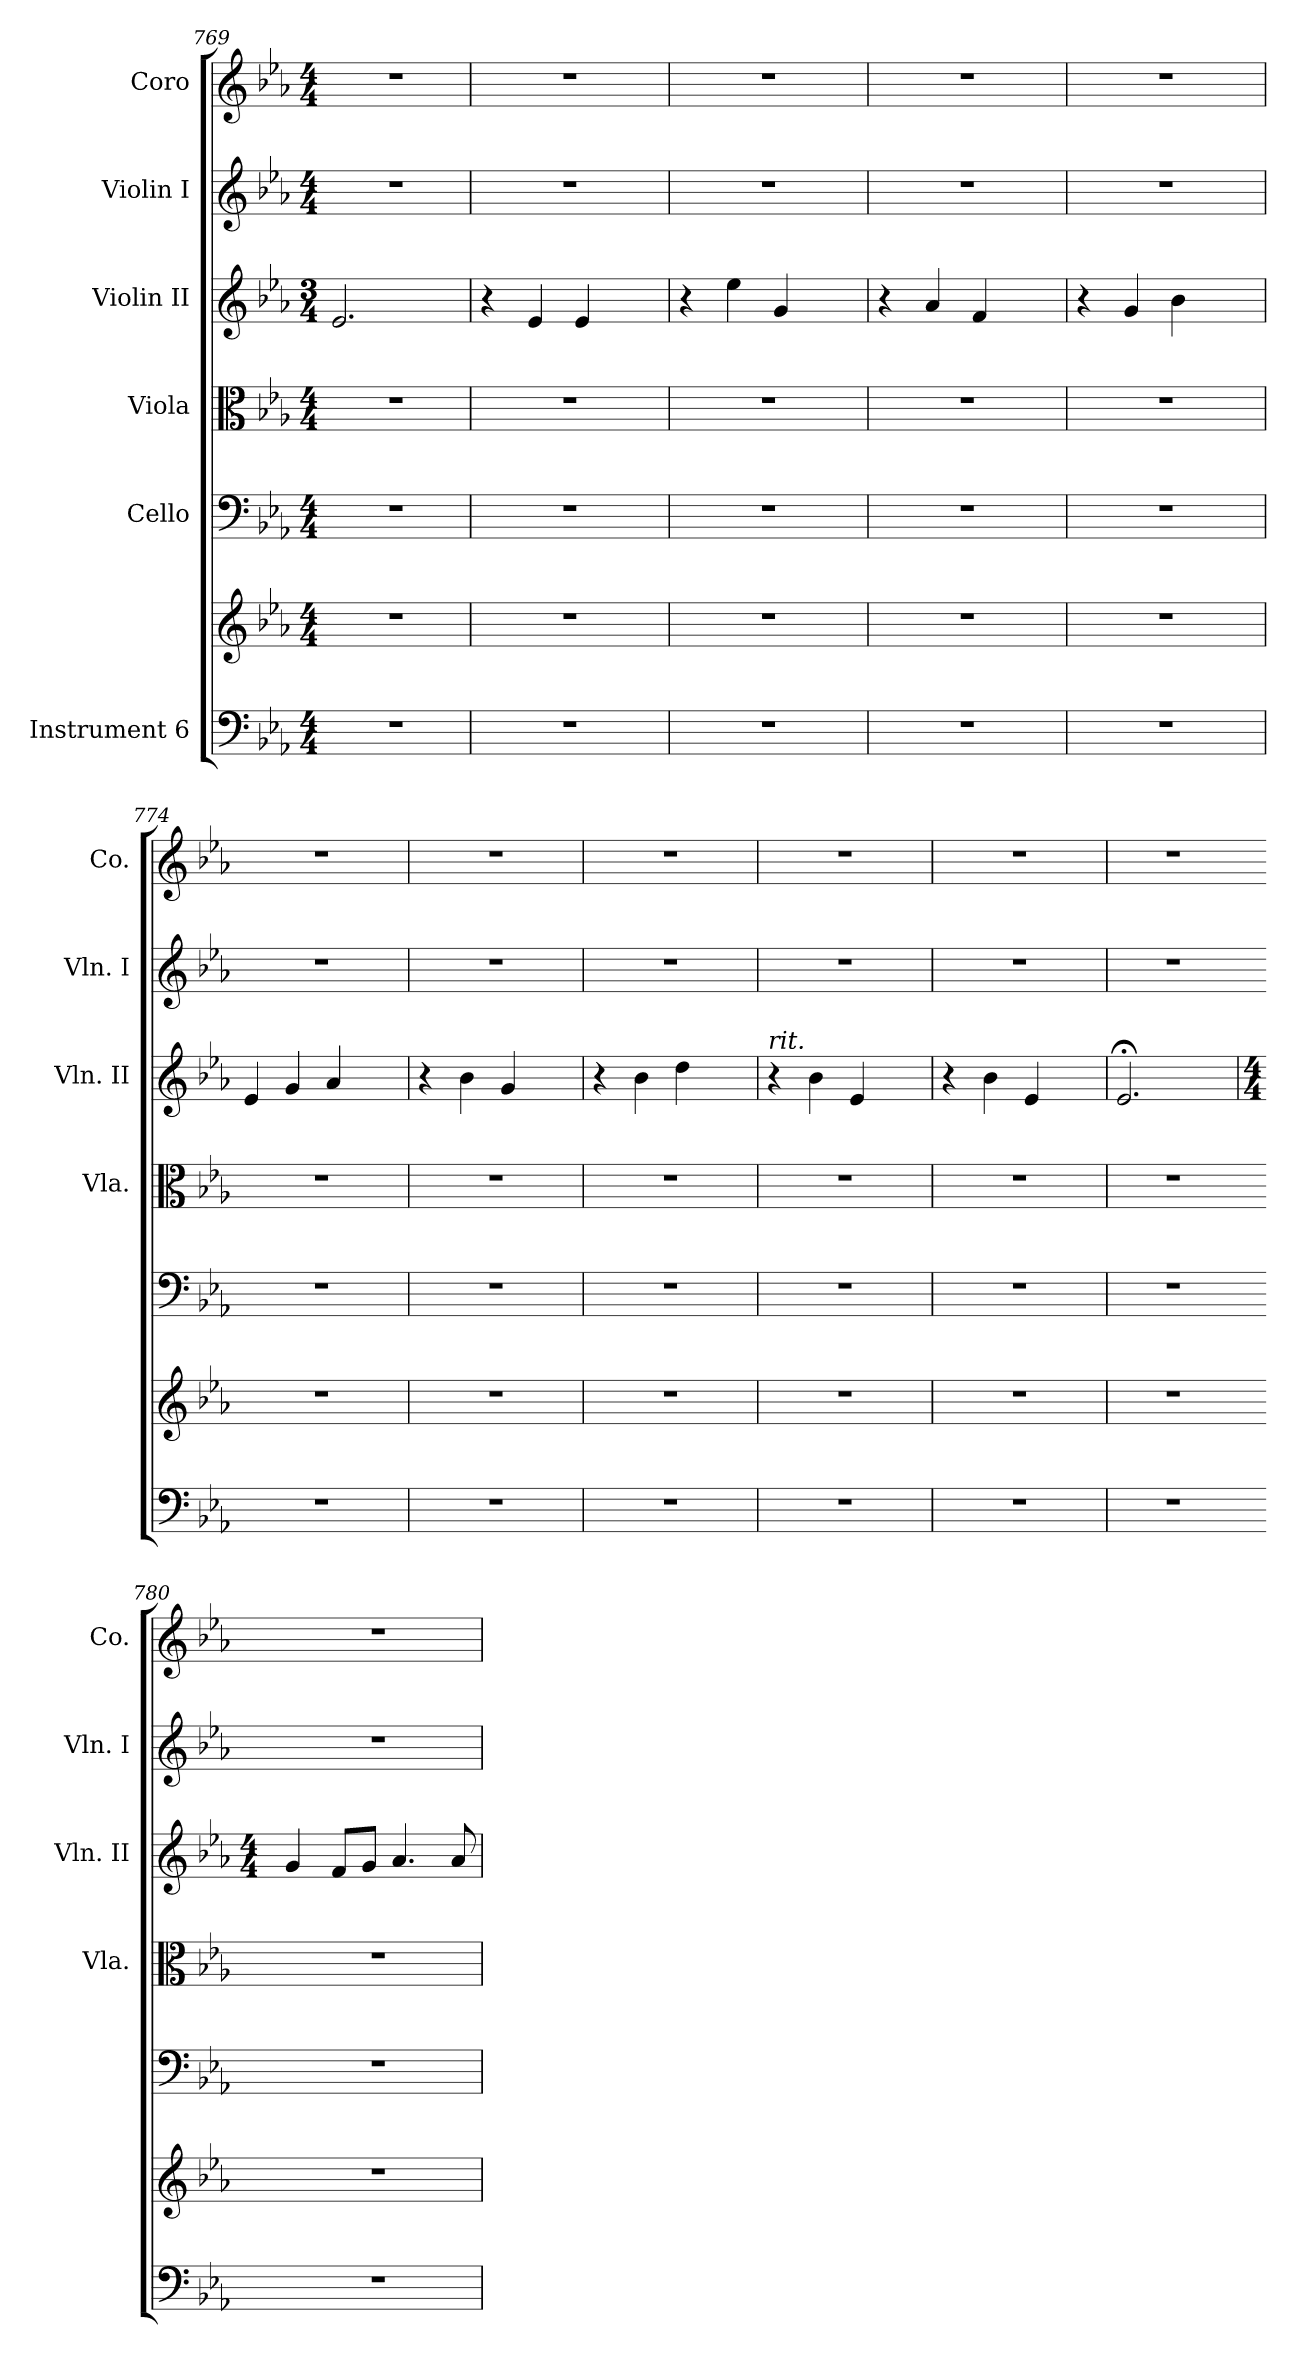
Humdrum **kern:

**kern	**kern	**kern	**kern	**kern	**kern	**kern
*part6	*part6	*part5	*part4	*part3	*part2	*part1
*staff7	*staff6	*staff5	*staff4	*staff3	*staff2	*staff1
*I"Instrument 6	*	*I"Cello	*I"Viola	*I"Violin II	*I"Violin I	*I"Coro
*	*	*	*I'Vla.	*I'Vln. II	*I'Vln. I	*I'Co.
*clefF4	*clefG2	*clefF4	*clefC3	*clefG2	*clefG2	*clefG2
*k[b-e-a-]	*k[b-e-a-]	*k[b-e-a-]	*k[b-e-a-]	*k[b-e-a-]	*k[b-e-a-]	*k[b-e-a-]
*E-:	*E-:	*E-:	*E-:	*E-:	*E-:	*E-:
*M4/4	*M4/4	*M4/4	*M4/4	*M3/4	*M4/4	*M4/4
=769	=769	=769	=769	=769	=769	=769
1r	1r	1r	1r	2.e-/	1r	1r
.	.	.	.	4ryy	.	.
=770	=770	=770	=770	=770	=770	=770
1r	1r	1r	1r	4r	1r	1r
.	.	.	.	4e-/	.	.
.	.	.	.	4e-/	.	.
.	.	.	.	4ryy	.	.
!!LO:LB:g=z
=771	=771	=771	=771	=771	=771	=771
1r	1r	1r	1r	4r	1r	1r
.	.	.	.	4ee-\	.	.
.	.	.	.	4g/	.	.
.	.	.	.	4ryy	.	.
=772	=772	=772	=772	=772	=772	=772
1r	1r	1r	1r	4r	1r	1r
.	.	.	.	4a-/	.	.
.	.	.	.	4f/	.	.
.	.	.	.	4ryy	.	.
=773	=773	=773	=773	=773	=773	=773
1r	1r	1r	1r	4r	1r	1r
.	.	.	.	4g/	.	.
.	.	.	.	4b-\	.	.
.	.	.	.	4ryy	.	.
=774	=774	=774	=774	=774	=774	=774
1r	1r	1r	1r	4e-/	1r	1r
.	.	.	.	4g/	.	.
.	.	.	.	4a-/	.	.
.	.	.	.	4ryy	.	.
=775	=775	=775	=775	=775	=775	=775
1r	1r	1r	1r	4r	1r	1r
.	.	.	.	4b-\	.	.
.	.	.	.	4g/	.	.
.	.	.	.	4ryy	.	.
=776	=776	=776	=776	=776	=776	=776
1r	1r	1r	1r	4r	1r	1r
.	.	.	.	4b-\	.	.
.	.	.	.	4dd\	.	.
.	.	.	.	4ryy	.	.
=777	=777	=777	=777	=777	=777	=777
!	!	!	!	!LO:TX:a:i:t=rit.	!	!
1r	1r	1r	1r	4r	1r	1r
.	.	.	.	4b-\	.	.
.	.	.	.	4e-/	.	.
.	.	.	.	4ryy	.	.
=778	=778	=778	=778	=778	=778	=778
1r	1r	1r	1r	4r	1r	1r
.	.	.	.	4b-\	.	.
.	.	.	.	4e-/	.	.
.	.	.	.	4ryy	.	.
=779	=779	=779	=779	=779	=779	=779
1r	1r	1r	1r	2.e-;</	1r	1r
.	.	.	.	4ryy	.	.
!!LO:PB:g=z
=780	=780	=780	=780	=780!	=780	=780
*	*	*	*	*M4/4	*	*
1r	1r	1r	1r	4g/	1r	1r
.	.	.	.	8f/L	.	.
.	.	.	.	8g/J	.	.
.	.	.	.	4.a-/	.	.
.	.	.	.	8a-/	.	.
=	=	=	=	=	=	=
*-	*-	*-	*-	*-	*-	*-
